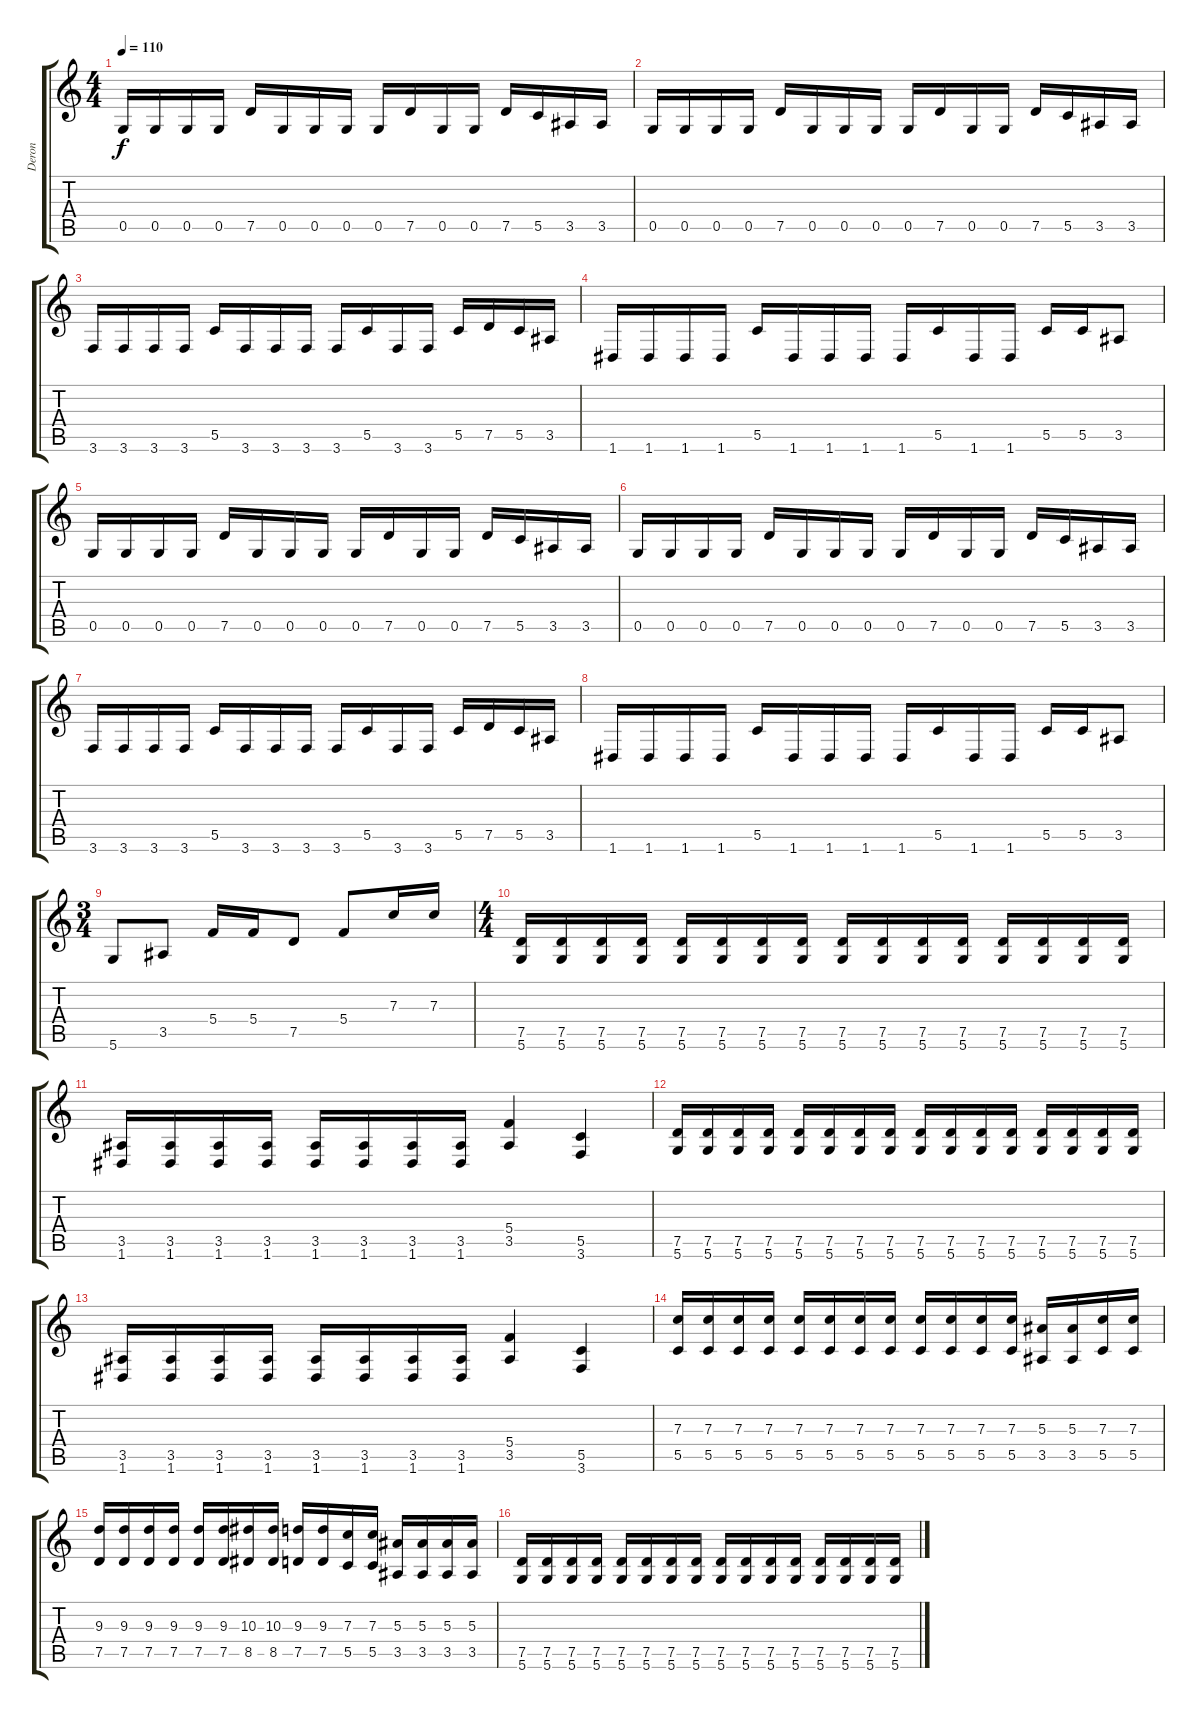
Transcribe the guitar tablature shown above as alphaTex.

\track ("Deron" "Deron") {instrument distortionguitar}
\staff {score tabs}
\tuning (D4 A3 F3 C3 G2 D2) {hide}
\ts (4 4)
\tempo 110
\clef g2
\ks c
0.5.16{dy f} 0.5.16 0.5.16 0.5.16 7.5.16 0.5.16 0.5.16 0.5.16 0.5.16 7.5.16 0.5.16 0.5.16 7.5.16 5.5.16 3.5.16 3.5.16 |
0.5.16 0.5.16 0.5.16 0.5.16 7.5.16 0.5.16 0.5.16 0.5.16 0.5.16 7.5.16 0.5.16 0.5.16 7.5.16 5.5.16 3.5.16 3.5.16 |
3.6.16 3.6.16 3.6.16 3.6.16 5.5.16 3.6.16 3.6.16 3.6.16 3.6.16 5.5.16 3.6.16 3.6.16 5.5.16 7.5.16 5.5.16 3.5.16 |
1.6.16 1.6.16 1.6.16 1.6.16 5.5.16 1.6.16 1.6.16 1.6.16 1.6.16 5.5.16 1.6.16 1.6.16 5.5.16 5.5.16 3.5.8 |
0.5.16 0.5.16 0.5.16 0.5.16 7.5.16 0.5.16 0.5.16 0.5.16 0.5.16 7.5.16 0.5.16 0.5.16 7.5.16 5.5.16 3.5.16 3.5.16 |
0.5.16 0.5.16 0.5.16 0.5.16 7.5.16 0.5.16 0.5.16 0.5.16 0.5.16 7.5.16 0.5.16 0.5.16 7.5.16 5.5.16 3.5.16 3.5.16 |
3.6.16 3.6.16 3.6.16 3.6.16 5.5.16 3.6.16 3.6.16 3.6.16 3.6.16 5.5.16 3.6.16 3.6.16 5.5.16 7.5.16 5.5.16 3.5.16 |
1.6.16 1.6.16 1.6.16 1.6.16 5.5.16 1.6.16 1.6.16 1.6.16 1.6.16 5.5.16 1.6.16 1.6.16 5.5.16 5.5.16 3.5.8 |
\ts (3 4)
5.6.8 3.5.8 5.4.16 5.4.16 7.5.8 5.4.8 7.3.16 7.3.16 |
\ts (4 4)
(7.5 5.6).16 (7.5 5.6).16 (7.5 5.6).16 (7.5 5.6).16 (7.5 5.6).16 (7.5 5.6).16 (7.5 5.6).16 (7.5 5.6).16 (7.5 5.6).16 (7.5 5.6).16 (7.5 5.6).16 (7.5 5.6).16 (7.5 5.6).16 (7.5 5.6).16 (7.5 5.6).16 (7.5 5.6).16 |
(3.5 1.6).16 (3.5 1.6).16 (3.5 1.6).16 (3.5 1.6).16 (3.5 1.6).16 (3.5 1.6).16 (3.5 1.6).16 (3.5 1.6).16 (5.4 3.5).4 (5.5 3.6).4 |
(7.5 5.6).16 (7.5 5.6).16 (7.5 5.6).16 (7.5 5.6).16 (7.5 5.6).16 (7.5 5.6).16 (7.5 5.6).16 (7.5 5.6).16 (7.5 5.6).16 (7.5 5.6).16 (7.5 5.6).16 (7.5 5.6).16 (7.5 5.6).16 (7.5 5.6).16 (7.5 5.6).16 (7.5 5.6).16 |
(3.5 1.6).16 (3.5 1.6).16 (3.5 1.6).16 (3.5 1.6).16 (3.5 1.6).16 (3.5 1.6).16 (3.5 1.6).16 (3.5 1.6).16 (5.4 3.5).4 (5.5 3.6).4 |
(7.3 5.5).16 (7.3 5.5).16 (7.3 5.5).16 (7.3 5.5).16 (7.3 5.5).16 (7.3 5.5).16 (7.3 5.5).16 (7.3 5.5).16 (7.3 5.5).16 (7.3 5.5).16 (7.3 5.5).16 (7.3 5.5).16 (5.3 3.5).16 (5.3 3.5).16 (7.3 5.5).16 (7.3 5.5).16 |
(9.3 7.5).16 (9.3 7.5).16 (9.3 7.5).16 (9.3 7.5).16 (9.3 7.5).16 (9.3 7.5).16 (10.3 8.5).16 (10.3 8.5).16 (9.3 7.5).16 (9.3 7.5).16 (7.3 5.5).16 (7.3 5.5).16 (5.3 3.5).16 (5.3 3.5).16 (5.3 3.5).16 (5.3 3.5).16 |
(7.5 5.6).16 (7.5 5.6).16 (7.5 5.6).16 (7.5 5.6).16 (7.5 5.6).16 (7.5 5.6).16 (7.5 5.6).16 (7.5 5.6).16 (7.5 5.6).16 (7.5 5.6).16 (7.5 5.6).16 (7.5 5.6).16 (7.5 5.6).16 (7.5 5.6).16 (7.5 5.6).16 (7.5 5.6).16
